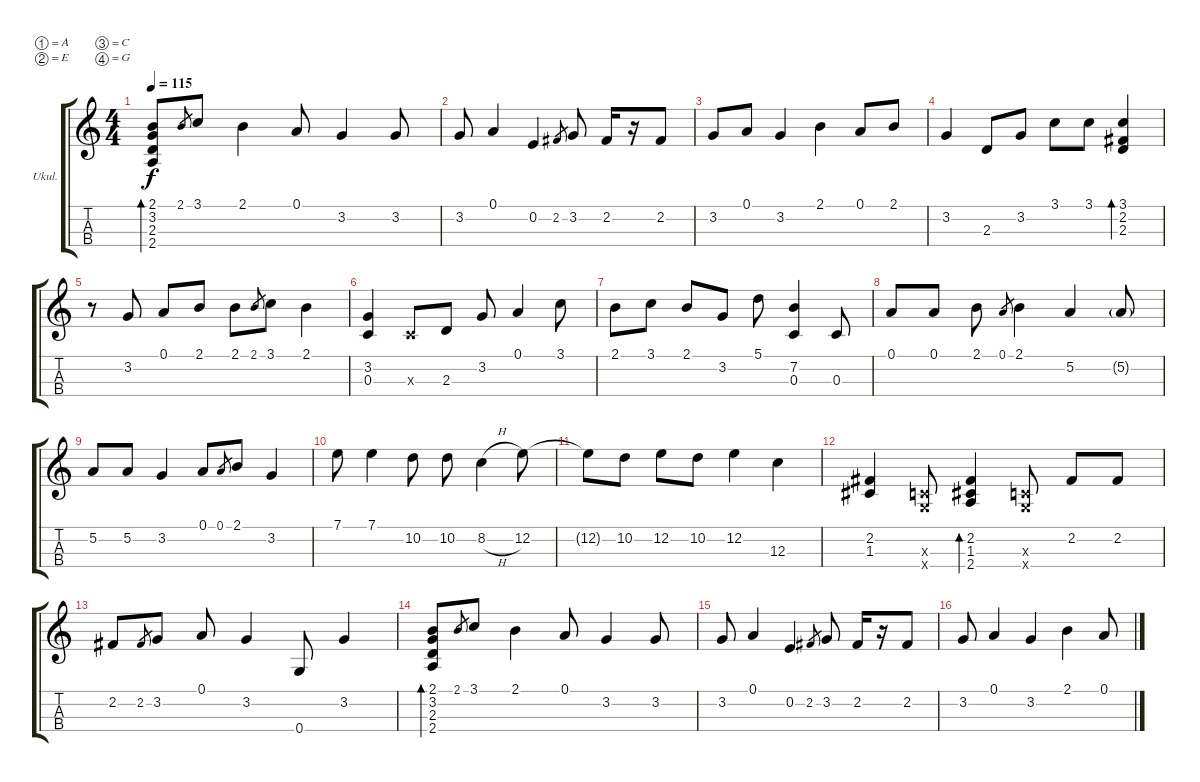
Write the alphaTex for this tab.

\defaultSystemsLayout 4
\bracketExtendMode groupsimilarinstruments
\firstSystemTrackNameOrientation horizontal
\otherSystemsTrackNameOrientation horizontal
\track ("Ukulele" "Ukul.") {instrument shamisen}
\staff {score tabs}
\tuning (A4 E4 C4 G3)
\ts (4 4)
\tempo 115
\clef g2
\ks c
(2.1 3.2 2.4 2.3).8{bd 75 dy f} 2.1.8{gr} 3.1.8 2.1.4 0.1.8 3.2.4 3.2.8 |
3.2.8 0.1.4 0.2.4 2.2.8{gr} 3.2.8 2.2.16 r.16 2.2.8 |
3.2.8 0.1.8 3.2.4 2.1.4 0.1.8 2.1.8 |
3.2.4 2.3.8 3.2.8 3.1.8 3.1.8 (3.1 2.2 2.3).4{bd 237} |
r.8 3.2.8 0.1.8 2.1.8 2.1.8 2.1.8{gr} 3.1.8 2.1.4 |
(3.2 0.3).4 0.3{x}.8 2.3.8 3.2.8 0.1.4 3.1.8 |
2.1.8 3.1.8 2.1.8 3.2.8 5.1.8 (7.2 0.3).4 0.3.8 |
0.1.8 0.1.8 2.1.8 0.1.8{gr} 2.1.4 5.2.4 5.2{g}.8 |
5.2.8 5.2.8 3.2.4 0.1.8 0.1.8{gr} 2.1.8 3.2.4 |
7.1.8 7.1.4 10.2.8 10.2.8 8.2{h}.4 12.2.8 |
12.2{t}.8 10.2.8 12.2.8 10.2.8 12.2.4 12.3.4 |
(1.3 2.2).4 (0.4{x} 0.3{x}).8 (2.4 1.3 2.2).4{bd 75} (0.3{x} 0.4{x}).8 2.2.8 2.2.8 |
2.2.8 2.2.8{gr} 3.2.8 0.1.8 3.2.4 0.4.8 3.2.4 |
(2.1 3.2 2.4 2.3).8{bd 75} 2.1.8{gr} 3.1.8 2.1.4 0.1.8 3.2.4 3.2.8 |
3.2.8 0.1.4 0.2.4 2.2.8{gr} 3.2.8 2.2.16 r.16 2.2.8 |
3.2.8 0.1.4 3.2.4 2.1.4 0.1.8
